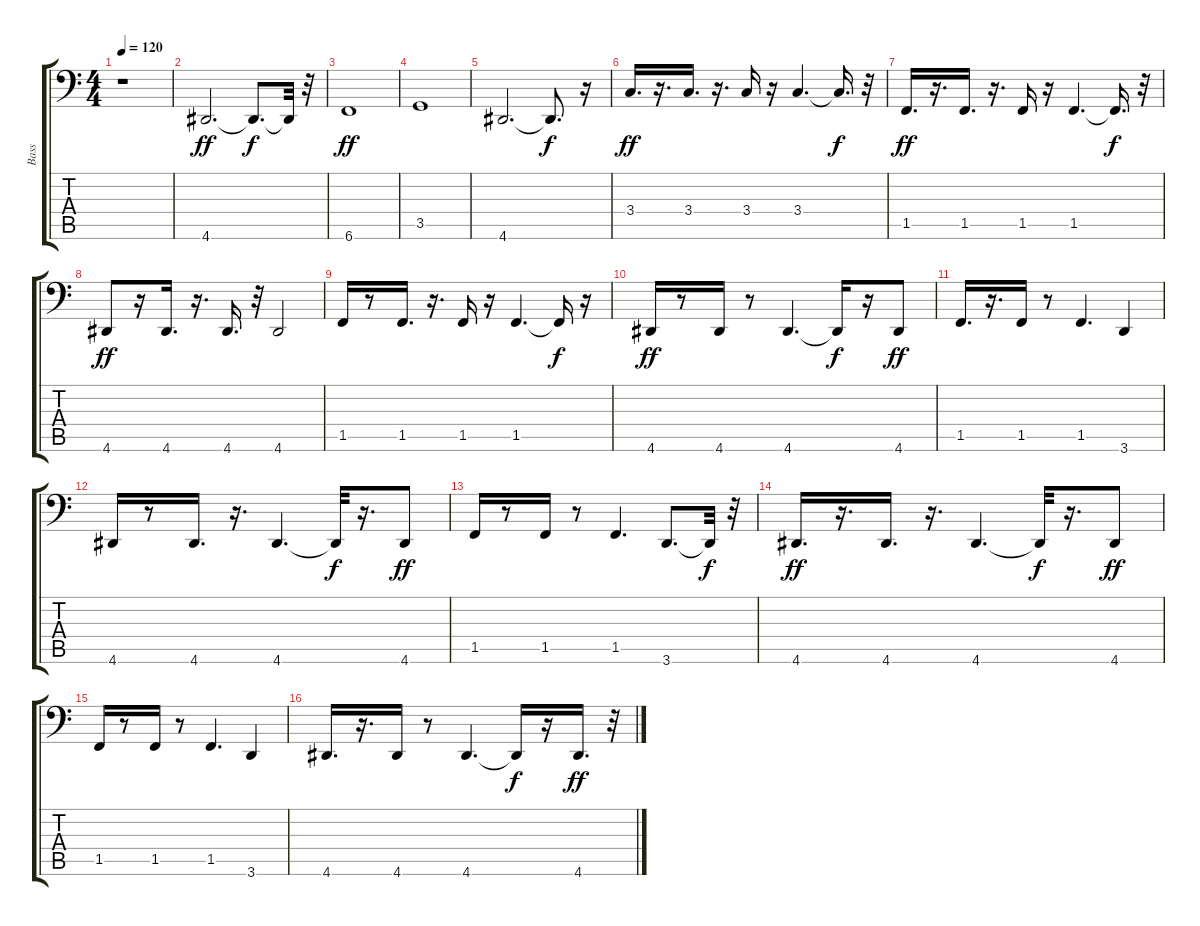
\track ("Bass" "Bass") {instrument electricbassfinger}
\staff {score tabs}
\tuning (C3 G2 D2 A1 E1 B0) {hide}
\ts (4 4)
\tempo 120
\clef f4
\ks c
r.1{dy ff instrument electricbassfinger} |
4.6.2{d} 4.6{t}.8{d dy f} 4.6{t}.32 r.32 |
6.6.1{dy ff} |
3.5.1 |
4.6.2{d} 4.6{t}.8{d dy f} r.16 |
3.4.16{d dy ff} r.16{d} 3.4.16{d} r.16{d} 3.4.16 r.16 3.4.4{d} 3.4{t}.16{d dy f} r.32 |
1.5.16{d dy ff} r.16{d} 1.5.16{d} r.16{d} 1.5.16 r.16 1.5.4{d} 1.5{t}.16{d dy f} r.32 |
4.6.8{dy ff} r.16 4.6.16{d} r.16{d} 4.6.16{d} r.32 4.6.2 |
1.5.16 r.8 1.5.16{d} r.16{d} 1.5.16 r.16 1.5.4{d} 1.5{t}.16{dy f} r.16 |
4.6.16{dy ff} r.8 4.6.16 r.8 4.6.4{d} 4.6{t}.16{dy f} r.16 4.6.8{dy ff} |
1.5.16{d} r.16{d} 1.5.16 r.8 1.5.4{d} 3.6.4 |
4.6.16 r.8 4.6.16{d} r.16{d} 4.6.4{d} 4.6{t}.32{dy f} r.16{d} 4.6.8{dy ff} |
1.5.16 r.8 1.5.16 r.8 1.5.4{d} 3.6.8{d} 3.6{t}.32{dy f} r.32 |
4.6.16{d dy ff} r.16{d} 4.6.16{d} r.16{d} 4.6.4{d} 4.6{t}.32{dy f} r.16{d} 4.6.8{dy ff} |
1.5.16 r.8 1.5.16 r.8 1.5.4{d} 3.6.4 |
4.6.16{d} r.16{d} 4.6.16 r.8 4.6.4{d} 4.6{t}.16{dy f} r.16 4.6.16{d dy ff} r.32
